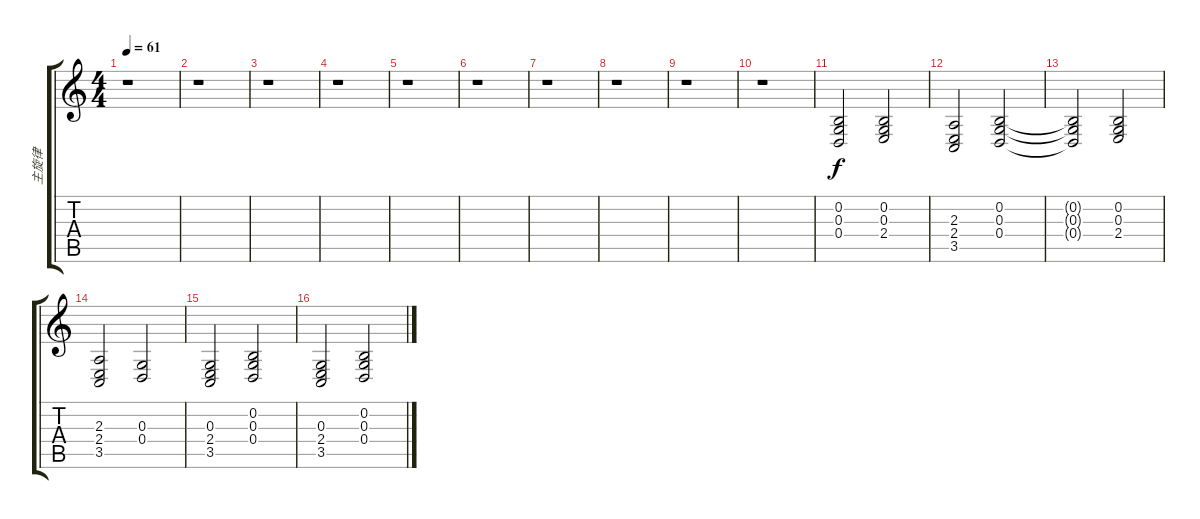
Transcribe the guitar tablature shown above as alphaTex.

\track ("主旋律" "主旋律") {instrument synthvoice}
\staff {score tabs}
\tuning (E4 B3 G3 D3 A2 E2) {hide}
\ts (4 4)
\tempo 61
\clef g2
\ks c
r.1{dy f} |
r.1 |
r.1 |
r.1 |
r.1 |
r.1 |
r.1 |
r.1 |
r.1 |
r.1 |
(0.2 0.3 0.4).2 (0.2 0.3 2.4).2 |
(2.3 2.4 3.5).2 (0.2 0.3 0.4).2 |
(0.2{t} 0.3{t} 0.4{t}).2 (0.2 0.3 2.4).2 |
(2.3 2.4 3.5).2 (0.3 0.4).2 |
(0.3 2.4 3.5).2 (0.2 0.3 0.4).2 |
(0.3 2.4 3.5).2 (0.2 0.3 0.4).2
